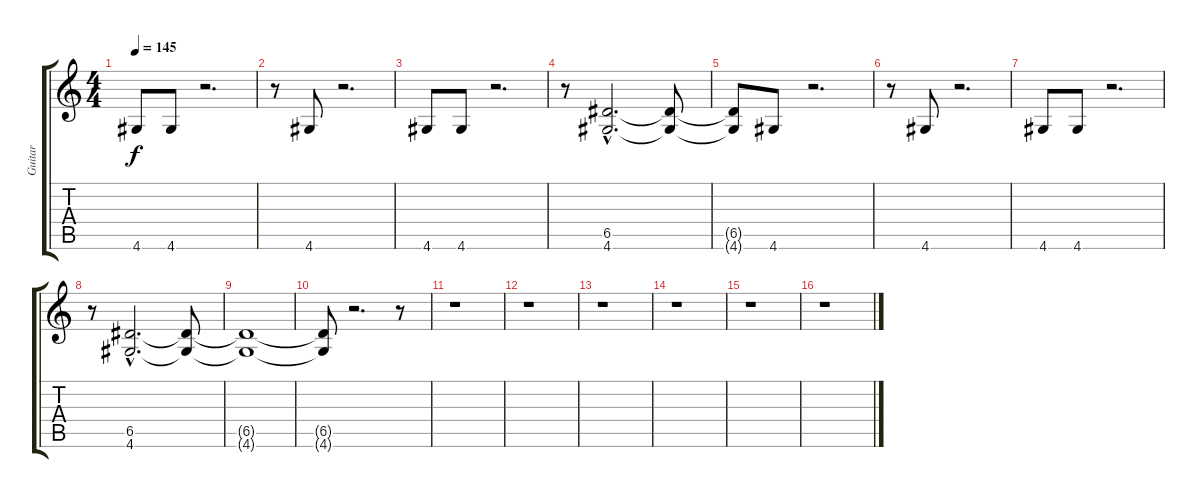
\track ("Guitar" "Guitar") {instrument distortionguitar}
\staff {score tabs}
\tuning (E4 B3 G3 D3 A2 E2) {hide}
\ts (4 4)
\tempo 145
\clef g2
\ks c
4.6.8{dy f instrument distortionguitar} 4.6.8 r.2{d} |
r.8 4.6.8 r.2{d} |
4.6.8 4.6.8 r.2{d} |
r.8 (6.5{hac} 4.6{hac}).2{d} (6.5{t} 4.6{t}).8 |
(6.5{t} 4.6{t}).8 4.6.8 r.2{d} |
r.8 4.6.8 r.2{d} |
4.6.8 4.6.8 r.2{d} |
r.8 (6.5{hac} 4.6{hac}).2{d} (6.5{t} 4.6{t}).8 |
(6.5{t} 4.6{t}).1 |
(6.5{t} 4.6{t}).8 r.2{d} r.8 |
r.1 |
r.1 |
r.1 |
r.1 |
r.1 |
r.1
